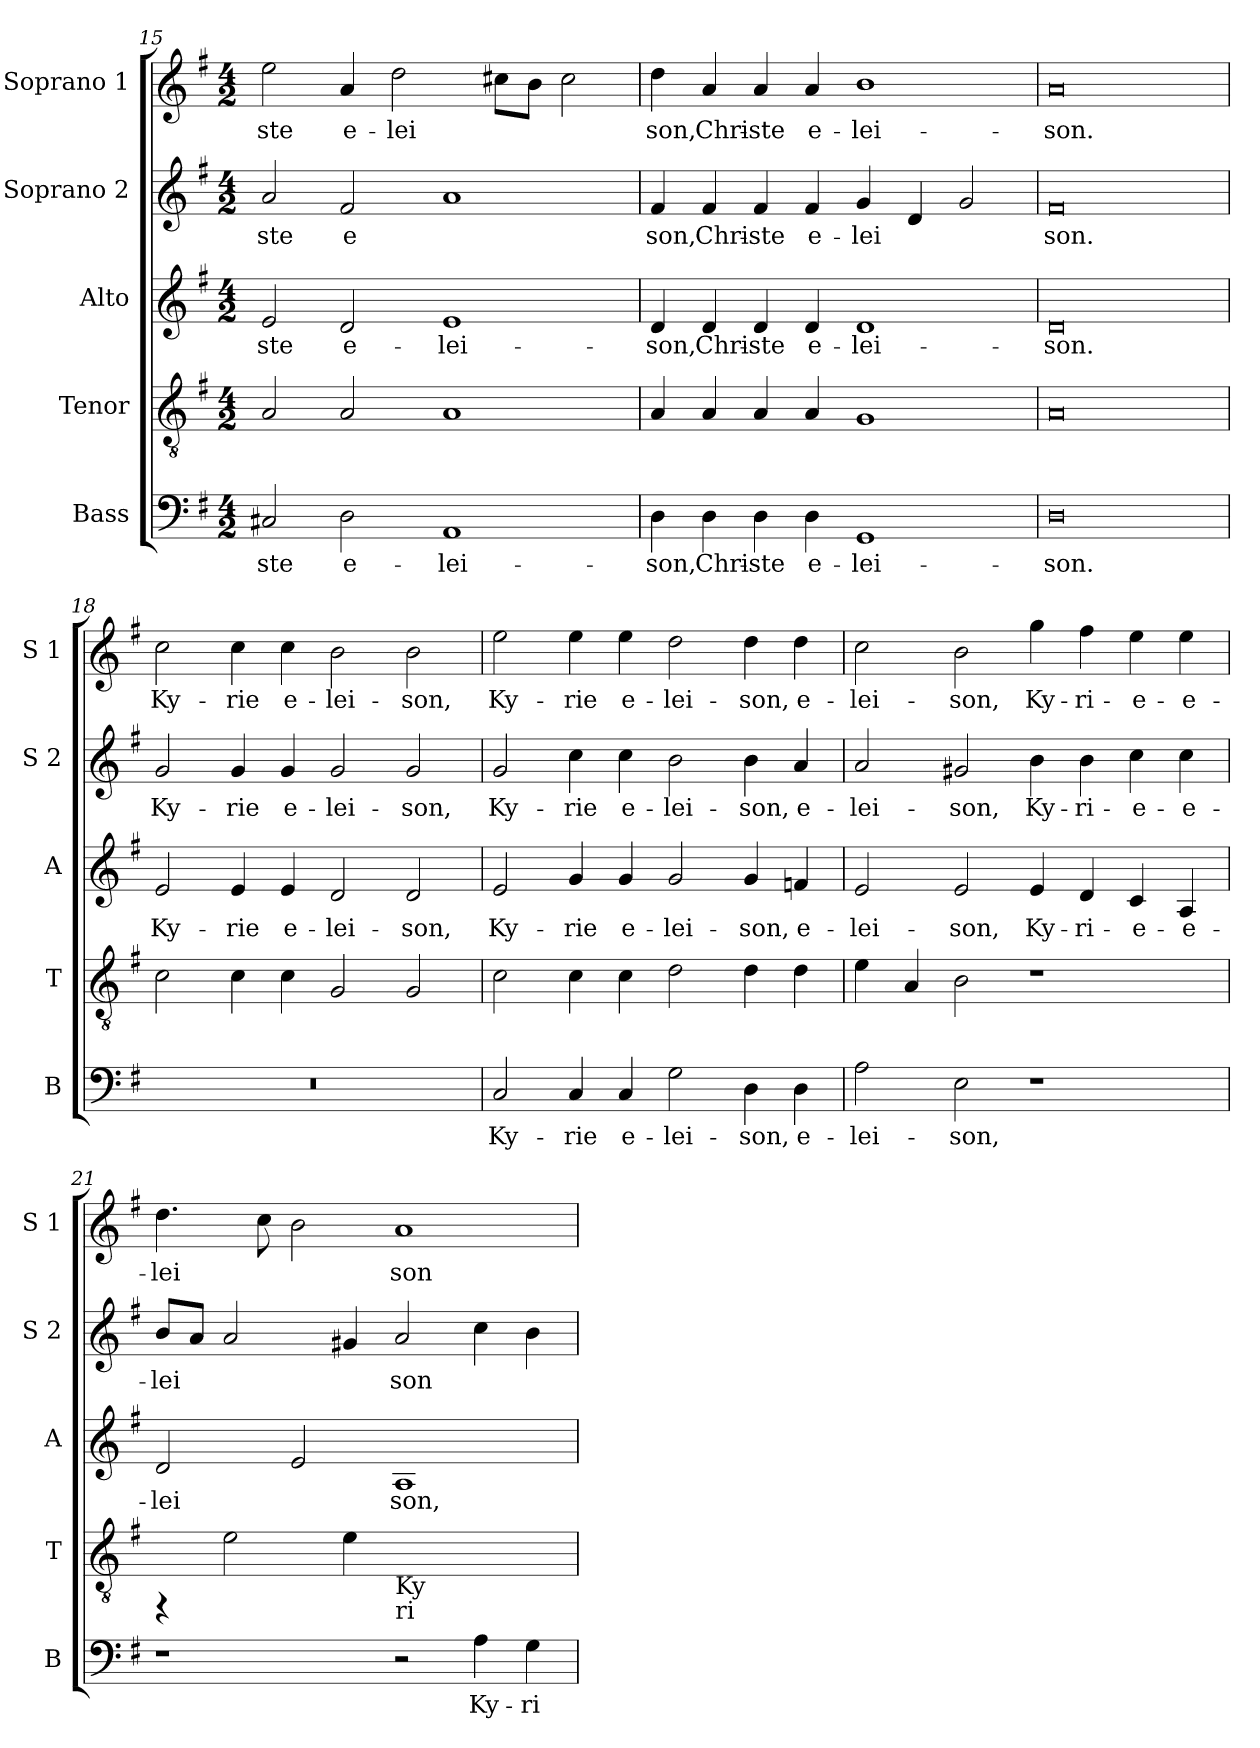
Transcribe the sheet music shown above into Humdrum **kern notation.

**kern	**text	**kern	**kern	**text	**kern	**text	**kern	**text
*part5	*part5	*part4	*part3	*part3	*part2	*part2	*part1	*part1
*staff5	*staff5	*staff4	*staff3	*staff3	*staff2	*staff2	*staff1	*staff1
*I"Bass	*	*I"Tenor	*I"Alto	*	*I"Soprano 2	*	*I"Soprano 1	*
*I'B	*	*I'T	*I'A	*	*I'S 2	*	*I'S 1	*
*clefF4	*	*clefGv2	*clefG2	*	*clefG2	*	*clefG2	*
*k[f#]	*	*k[f#]	*k[f#]	*	*k[f#]	*	*k[f#]	*
*G:	*	*G:	*G:	*	*G:	*	*G:	*
*M4/2	*	*M4/2	*M4/2	*	*M4/2	*	*M4/2	*
=15	=15	=15	=15	=15	=15	=15	=15	=15
!	!LO:LY:b:cj	!	!	!LO:LY:b:cj	!	!LO:LY:a:cj	!	!LO:LY:b:cj
2C#X/	-ste	2A/	2e/	-ste	2a/	-ste	2ee\	-ste
!	!LO:LY:b:cj	!	!	!LO:LY:b:cj	!	!LO:LY:a:cj	!	!LO:LY:b:cj
2D\	e-	2A/	2d/	e-	2f#/	e-	4a/	e-
!	!	!	!	!	!	!	!	!LO:LY:b:cj
.	.	.	.	.	.	.	2dd\	-lei-
!	!LO:LY:b:cj	!	!	!LO:LY:b:cj	!	!LO:LY:a:cj	!	!
1AA	-lei-	1A	1e	-lei-	1a	--	.	.
!	!	!	!	!	!	!	!	!LO:LY:b:cj
.	.	.	.	.	.	.	8cc#X\L	--
!	!	!	!	!	!	!	!	!LO:LY:b:cj
.	.	.	.	.	.	.	8b\J	--
!	!	!	!	!	!	!	!	!LO:LY:b:cj
.	.	.	.	.	.	.	2cc#\	--
=16	=16	=16	=16	=16	=16	=16	=16	=16
!	!LO:LY:b:cj	!	!	!LO:LY:b:cj	!	!LO:LY:a:cj	!	!LO:LY:b:cj
4D\	-son,	4A/	4d/	-son,	4f#/	-son,	4dd\	-son,
!	!LO:LY:b:cj	!	!	!LO:LY:b:cj	!	!LO:LY:a:cj	!	!LO:LY:b:cj
4D\	Chri-	4A/	4d/	Chri-	4f#/	Chri-	4a/	Chri-
!	!LO:LY:b:cj	!	!	!LO:LY:b:cj	!	!LO:LY:a:cj	!	!LO:LY:b:cj
4D\	-ste	4A/	4d/	-ste	4f#/	-ste	4a/	-ste
!	!LO:LY:b:cj	!	!	!LO:LY:b:cj	!	!LO:LY:a:cj	!	!LO:LY:b:cj
4D\	e-	4A/	4d/	e-	4f#/	e-	4a/	e-
!	!LO:LY:b:cj	!	!	!LO:LY:b:cj	!	!LO:LY:a:cj	!	!LO:LY:b:cj
1GG	-lei-	1G	1d	-lei-	4g/	-lei-	1b	-lei-
!	!	!	!	!	!	!LO:LY:a:cj	!	!
.	.	.	.	.	4d/	--	.	.
!	!	!	!	!	!	!LO:LY:a:cj	!	!
.	.	.	.	.	2g/	--	.	.
=17	=17	=17	=17	=17	=17	=17	=17	=17
!	!LO:LY:b:cj	!	!	!LO:LY:b:cj	!	!LO:LY:a:cj	!	!LO:LY:b:cj
0D	-son.	0A	0d	-son.	0f#	-son.	0a	-son.
!!LO:LB:g=z
=18	=18	=18	=18	=18	=18	=18	=18	=18
!	!	!	!	!LO:LY:b:cj	!	!LO:LY:a:cj	!	!LO:LY:b:cj
0r	.	2c\	2e/	Ky-	2g/	Ky-	2cc\	Ky-
!	!	!	!	!LO:LY:b:cj	!	!LO:LY:a:cj	!	!LO:LY:b:cj
.	.	4c\	4e/	-rie	4g/	-rie	4cc\	-rie
!	!	!	!	!LO:LY:b:cj	!	!LO:LY:a:cj	!	!LO:LY:b:cj
.	.	4c\	4e/	e-	4g/	e-	4cc\	e-
!	!	!	!	!LO:LY:b:cj	!	!LO:LY:a:cj	!	!LO:LY:b:cj
.	.	2G/	2d/	-lei-	2g/	-lei-	2b\	-lei-
!	!	!	!	!LO:LY:b:cj	!	!LO:LY:a:cj	!	!LO:LY:b:cj
.	.	2G/	2d/	-son,	2g/	-son,	2b\	-son,
=19	=19	=19	=19	=19	=19	=19	=19	=19
!	!LO:LY:b:cj	!	!	!LO:LY:b:cj	!	!LO:LY:a:cj	!	!LO:LY:b:cj
2C/	Ky-	2c\	2e/	Ky-	2g/	Ky-	2ee\	Ky-
!	!LO:LY:b:cj	!	!	!LO:LY:b:cj	!	!LO:LY:a:cj	!	!LO:LY:b:cj
4C/	-rie	4c\	4g/	-rie	4cc\	-rie	4ee\	-rie
!	!LO:LY:b:cj	!	!	!LO:LY:b:cj	!	!LO:LY:a:cj	!	!LO:LY:b:cj
4C/	e-	4c\	4g/	e-	4cc\	e-	4ee\	e-
!	!LO:LY:b:cj	!	!	!LO:LY:b:cj	!	!LO:LY:a:cj	!	!LO:LY:b:cj
2G\	-lei-	2d\	2g/	-lei-	2b\	-lei-	2dd\	-lei-
!	!LO:LY:b:cj	!	!	!LO:LY:b:cj	!	!LO:LY:a:cj	!	!LO:LY:b:cj
4D\	-son,	4d\	4g/	-son,	4b\	-son,	4dd\	-son,
!	!LO:LY:b:cj	!	!	!LO:LY:b:cj	!	!LO:LY:a:cj	!	!LO:LY:b:cj
4D\	e-	4d\	4fn/	e-	4a/	e-	4dd\	e-
=20	=20	=20	=20	=20	=20	=20	=20	=20
!	!LO:LY:b:cj	!	!	!LO:LY:b:cj	!	!LO:LY:a:cj	!	!LO:LY:b:cj
2A\	-lei-	4e\	2e/	-lei-	2a/	-lei-	2cc\	-lei-
.	.	4A/	.	.	.	.	.	.
!	!LO:LY:b:cj	!	!	!LO:LY:b:cj	!	!LO:LY:a:cj	!	!LO:LY:b:cj
2E\	-son,	2B\	2e/	-son,	2g#X/	-son,	2b\	-son,
!	!	!	!	!LO:LY:b:cj	!	!LO:LY:a:cj	!	!LO:LY:b:cj
1r	.	1r	4e/	Ky-	4b\	Ky-	4gg\	Ky-
!	!	!	!	!LO:LY:b:cj	!	!LO:LY:a:cj	!	!LO:LY:b:cj
.	.	.	4d/	-ri-	4b\	-ri-	4ff#\	-ri-
!	!	!	!	!LO:LY:b:cj	!	!LO:LY:a:cj	!	!LO:LY:b:cj
.	.	.	4c/	-e-	4cc\	-e-	4ee\	-e-
!	!	!	!	!LO:LY:b:cj	!	!LO:LY:a:cj	!	!LO:LY:b:cj
.	.	.	4A/	-e-	4cc\	-e-	4ee\	-e-
!!LO:PB:g=z
=21	=21	=21	=21	=21	=21	=21	=21	=21
!	!	!	!	!LO:LY:b:cj	!	!LO:LY:a:cj	!	!LO:LY:b:cj
1r	.	4rFF	2d/	-lei-	8b/L	-lei-	4.dd\	-lei-
!	!	!	!	!	!	!LO:LY:a:cj	!	!
.	.	.	.	.	8a/J	--	.	.
!	!	!	!	!	!	!LO:LY:a:cj	!	!
.	.	2e\	.	.	2a/	--	.	.
!	!	!	!	!	!	!	!	!LO:LY:b:cj
.	.	.	.	.	.	.	8cc\	--
!	!	!	!	!LO:LY:b:cj	!	!	!	!LO:LY:b:cj
.	.	.	2e/	--	.	.	2b\	--
!	!	!	!	!	!	!LO:LY:a:cj	!	!
.	.	4e\	.	.	4g#X/	--	.	.
!	!	!LO:TX:b:t=Ky	!	!	!	!	!	!
!	!	!LO:TX:b:t=ri	!	!	!	!	!	!
!	!	!	!	!LO:LY:b:cj	!	!LO:LY:a:cj	!	!LO:LY:b:cj
2r	.	1ryy	1A	-son,	2a/	-son	1a	-son
!	!LO:LY:b:cj	!	!	!	!	!LO:LY:a:cj	!	!
4A\	Ky-	.	.	.	4cc\	.	.	.
!	!LO:LY:b:cj	!	!	!	!	!LO:LY:a:cj	!	!
4G\	-ri-	.	.	.	4b\	.	.	.
=	=	=	=	=	=	=	=	=
*-	*-	*-	*-	*-	*-	*-	*-	*-
